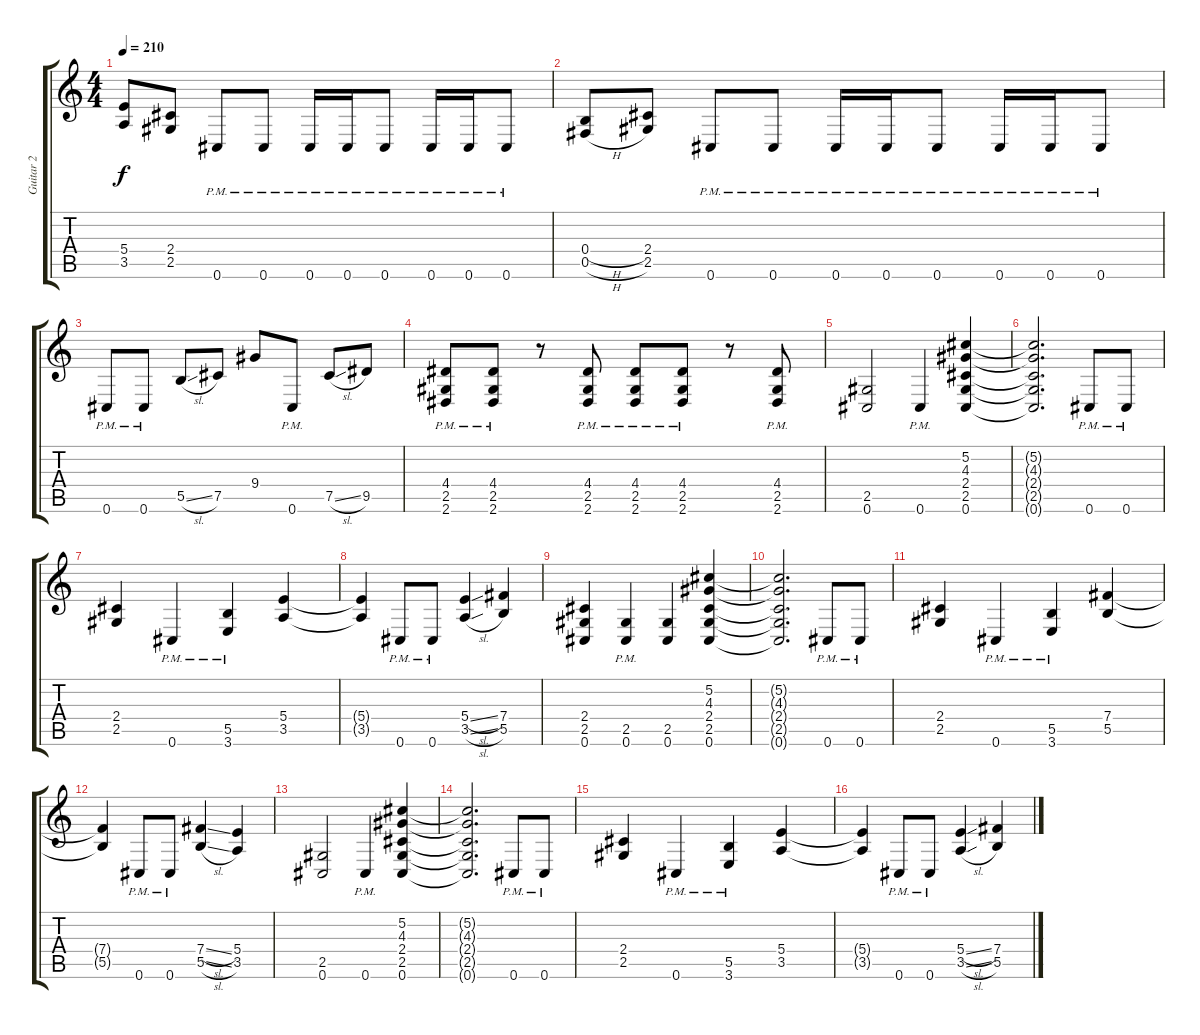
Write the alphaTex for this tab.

\track ("Guitar 2" "Guitar 2") {instrument distortionguitar}
\staff {score tabs}
\tuning (Db4 Ab3 E3 B2 Gb2 Db2) {hide}
\ts (4 4)
\tempo 210
\clef g2
\ks c
(5.4 3.5).8{dy f} (2.4 2.5).8 0.6{pm}.8 0.6{pm}.8 0.6{pm}.16 0.6{pm}.16 0.6{pm}.8 0.6{pm}.16 0.6{pm}.16 0.6{pm}.8 |
(0.4{h} 0.5{h}).8 (2.4 2.5).8 0.6{pm}.8 0.6{pm}.8 0.6{pm}.16 0.6{pm}.16 0.6{pm}.8 0.6{pm}.16 0.6{pm}.16 0.6{pm}.8 |
0.6{pm}.8 0.6{pm}.8 5.5{sl}.8 7.5.8 9.4.8 0.6{pm}.8 7.5{sl}.8 9.5.8 |
(4.4{pm} 2.5 2.6).8 (4.4{pm} 2.5 2.6).8 r.8 (4.4{pm} 2.5 2.6).8 (4.4{pm} 2.5 2.6).8 (4.4{pm} 2.5 2.6).8 r.8 (4.4{pm} 2.5 2.6).8 |
(2.5 0.6).2 0.6{pm}.4 (5.2 4.3 2.4 2.5 0.6).4 |
(5.2{t} 4.3{t} 2.4{t} 2.5{t} 0.6{t}).2{d} 0.6{pm}.8 0.6{pm}.8 |
(2.4 2.5).4 0.6{pm}.4 (5.5{pm} 3.6{pm}).4 (5.4 3.5).4 |
(5.4{t} 3.5{t}).4 0.6{pm}.8 0.6{pm}.8 (5.4{sl} 3.5{sl}).4 (7.4 5.5).4 |
(2.4 2.5 0.6).4 (2.5{pm} 0.6{pm}).4 (2.5 0.6).4 (5.2 4.3 2.4 2.5 0.6).4 |
(5.2{t} 4.3{t} 2.4{t} 2.5{t} 0.6{t}).2{d} 0.6{pm}.8 0.6{pm}.8 |
(2.4 2.5).4 0.6{pm}.4 (5.5{pm} 3.6{pm}).4 (7.4 5.5).4 |
(7.4{t} 5.5{t}).4 0.6{pm}.8 0.6{pm}.8 (7.4{sl} 5.5{sl}).4 (5.4 3.5).4 |
(2.5 0.6).2 0.6{pm}.4 (5.2 4.3 2.4 2.5 0.6).4 |
(5.2{t} 4.3{t} 2.4{t} 2.5{t} 0.6{t}).2{d} 0.6{pm}.8 0.6{pm}.8 |
(2.4 2.5).4 0.6{pm}.4 (5.5{pm} 3.6{pm}).4 (5.4 3.5).4 |
(5.4{t} 3.5{t}).4 0.6{pm}.8 0.6{pm}.8 (5.4{sl} 3.5{sl}).4 (7.4 5.5).4
